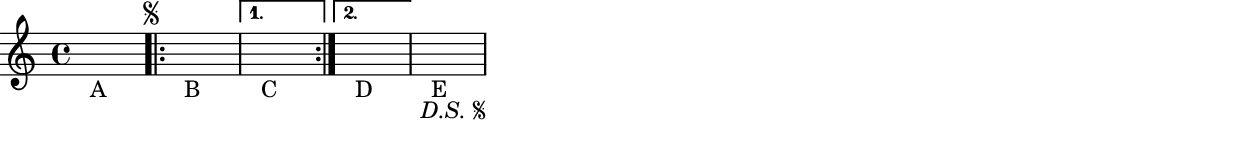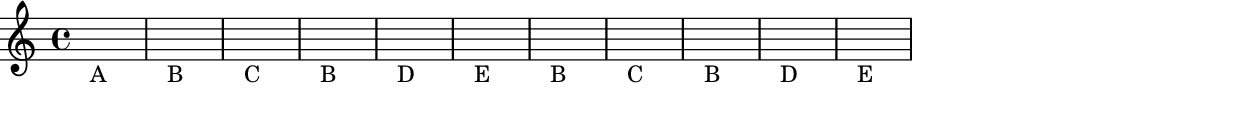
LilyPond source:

%% Generated by lilypond-book
%% Options: [exampleindent=10.16\mm,indent=0\mm,line-width=160\mm,paper-height=845.047\pt,paper-width=597.508\pt,papersize='(cons (* 597.508 pt) (* 845.047 pt))]
\include "lilypond-book-preamble.ly"


% ****************************************************************
% Start cut-&-pastable-section
% ****************************************************************

#(ly:set-option 'eps-box-padding 3.000000)



\paper {
  #(set-paper-size '(cons (* 597.508 pt) (* 845.047 pt)))
  indent = 0\mm
  line-width = 160\mm
  % offset the left padding, also add 1mm as lilypond creates cropped
  % images with a little space on the right
  line-width = #(- line-width (* mm  3.000000) (* mm 1))
}

\layout {
  
}




% ****************************************************************
% ly snippet:
% ****************************************************************
\sourcefilename "/lilypond-2.25.15/input/regression/repeat-volta-in-segno-start.ly"
\sourcefileline 0
\version "2.23.6"

#(ly:set-option 'warning-as-error #t)

\header {
  texidoc="This tests a @code{\\repeat volta} inside and at the start
of a @code{\\repeat segno}.  The music unfolds to A@tie{}BCBDE BCBDE."
}

piece = \new Voice \fixed c' {
  s1_"A"
  \repeat segno 2 {
    \repeat volta 2 {
      s1_"B"
      \alternative {
        s1_"C"
        s1_"D"
      }
    }
    s1_"E"
  }
}

\new Score { \piece }
\new Score { \unfoldRepeats \piece }



% ****************************************************************
% end ly snippet
% ****************************************************************
